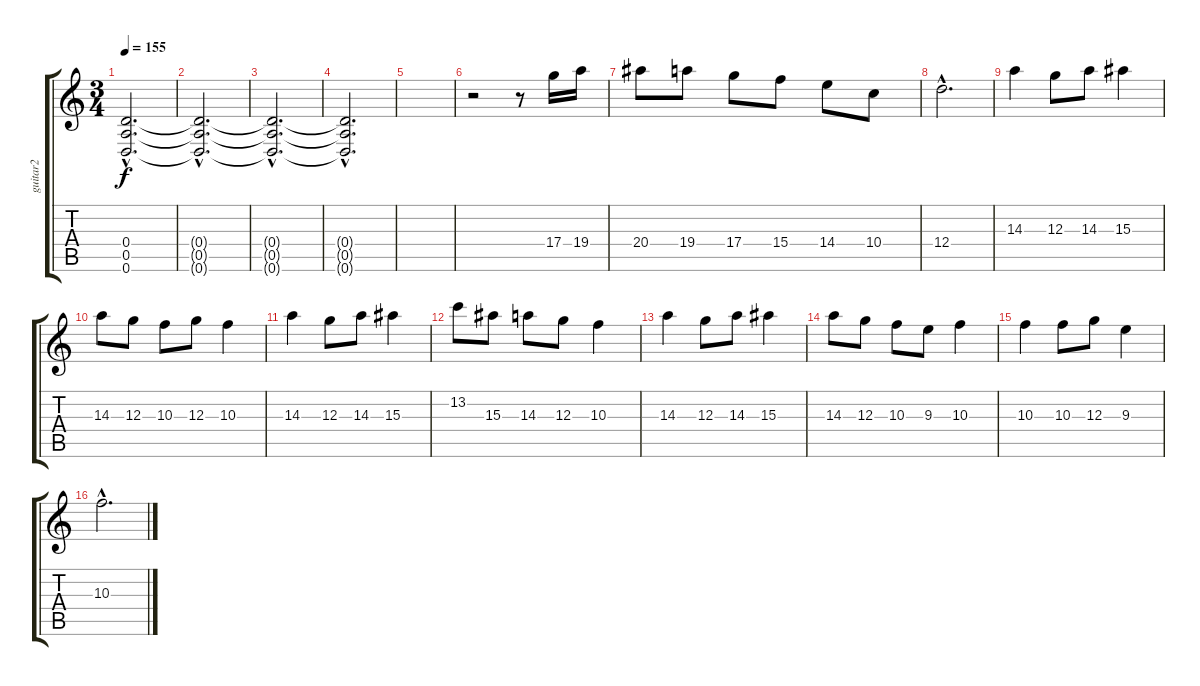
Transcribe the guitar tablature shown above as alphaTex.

\track ("guitar2" "guitar2") {instrument distortionguitar}
\staff {score tabs}
\tuning (E4 B3 G3 D3 A2 D2) {hide}
\ts (3 4)
\tempo 155
\clef g2
\ks c
(0.4{hac t} 0.5{hac t} 0.6{hac t}).2{d dy f} |
(0.4{hac t} 0.5{hac t} 0.6{hac t}).2{d} |
(0.4{hac t} 0.5{hac t} 0.6{hac t}).2{d} |
(0.4{hac t} 0.5{hac t} 0.6{hac t}).2{d} |
|
r.2{volume 9 balance 6 instrument acousticguitarsteel} r.8 17.4.16 19.4.16 |
20.4.8 19.4.8 17.4.8 15.4.8 14.4.8 10.4.8 |
12.4{hac}.2{d} |
14.3.4 12.3.8 14.3.8 15.3.4 |
14.3.8 12.3.8 10.3.8 12.3.8 10.3.4 |
14.3.4 12.3.8 14.3.8 15.3.4 |
13.2.8 15.3.8 14.3.8 12.3.8 10.3.4 |
14.3.4 12.3.8 14.3.8 15.3.4 |
14.3.8 12.3.8 10.3.8 9.3.8 10.3.4 |
10.3.4 10.3.8 12.3.8 9.3.4 |
10.3{hac}.2{d}
